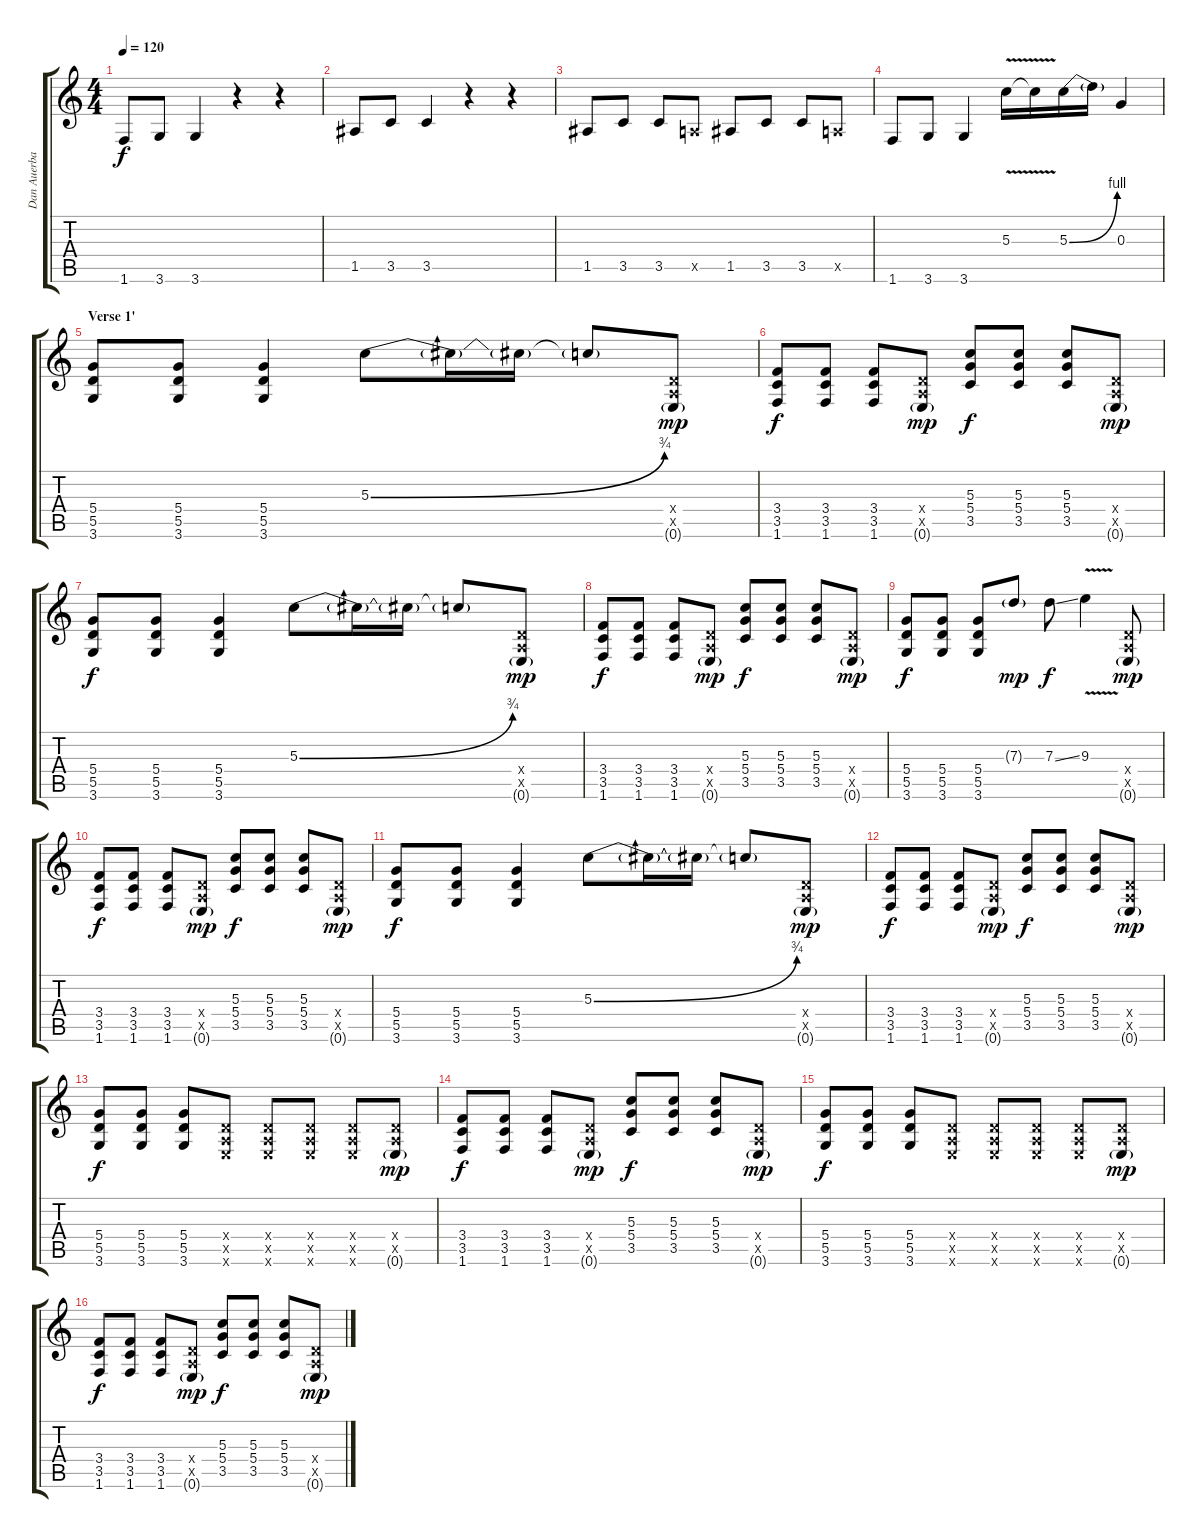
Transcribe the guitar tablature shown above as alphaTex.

\track ("Dan Auerbach (Guitar)" "Dan Auerba") {instrument overdrivenguitar}
\staff {score tabs}
\tuning (E4 B3 G3 D3 A2 E2) {hide}
\ts (4 4)
\tempo 120
\clef g2
\ks c
1.6.8{dy f} 3.6.8 3.6.4 r.4 r.4 |
1.5.8 3.5.8 3.5.4 r.4 r.4 |
1.5.8 3.5.8 3.5.8 0.5{x}.8 1.5.8 3.5.8 3.5.8 0.5{x}.8 |
1.6.8 3.6.8 3.6.4 5.3{v}.16 5.3{t}.16 5.3{be (bend 0 0 60 4)}.16 5.3{t}.16 0.3.4 |
\section ("" "Verse 1'")
(5.4 5.5 3.6).8{instrument overdrivenguitar} (5.4 5.5 3.6).8 (5.4 5.5 3.6).4 5.3{be (bend 0 0 60 3)}.8 5.3{t}.16 5.3{t}.16 5.3{t}.8 (0.4{x} 0.5{x} 0.6{g}).8{dy mp} |
(3.4 3.5 1.6).8{dy f} (3.4 3.5 1.6).8 (3.4 3.5 1.6).8 (0.4{x} 0.5{x} 0.6{g}).8{dy mp} (5.3 5.4 3.5).8{dy f} (5.3 5.4 3.5).8 (5.3 5.4 3.5).8 (0.4{x} 0.5{x} 0.6{g}).8{dy mp} |
(5.4 5.5 3.6).8{dy f} (5.4 5.5 3.6).8 (5.4 5.5 3.6).4 5.3{be (bend 0 0 60 3)}.8 5.3{t}.16 5.3{t}.16 5.3{t}.8 (0.4{x} 0.5{x} 0.6{g}).8{dy mp} |
(3.4 3.5 1.6).8{dy f} (3.4 3.5 1.6).8 (3.4 3.5 1.6).8 (0.4{x} 0.5{x} 0.6{g}).8{dy mp} (5.3 5.4 3.5).8{dy f} (5.3 5.4 3.5).8 (5.3 5.4 3.5).8 (0.4{x} 0.5{x} 0.6{g}).8{dy mp} |
(5.4 5.5 3.6).8{dy f} (5.4 5.5 3.6).8 (5.4 5.5 3.6).8 7.3{g}.8{dy mp} 7.3{ss}.8{dy f} 9.3{v}.4 (0.4{x} 0.5{x} 0.6{g}).8{dy mp} |
(3.4 3.5 1.6).8{dy f} (3.4 3.5 1.6).8 (3.4 3.5 1.6).8 (0.4{x} 0.5{x} 0.6{g}).8{dy mp} (5.3 5.4 3.5).8{dy f} (5.3 5.4 3.5).8 (5.3 5.4 3.5).8 (0.4{x} 0.5{x} 0.6{g}).8{dy mp} |
(5.4 5.5 3.6).8{dy f} (5.4 5.5 3.6).8 (5.4 5.5 3.6).4 5.3{be (bend 0 0 60 3)}.8 5.3{t}.16 5.3{t}.16 5.3{t}.8 (0.4{x} 0.5{x} 0.6{g}).8{dy mp} |
(3.4 3.5 1.6).8{dy f} (3.4 3.5 1.6).8 (3.4 3.5 1.6).8 (0.4{x} 0.5{x} 0.6{g}).8{dy mp} (5.3 5.4 3.5).8{dy f} (5.3 5.4 3.5).8 (5.3 5.4 3.5).8 (0.4{x} 0.5{x} 0.6{g}).8{dy mp} |
(5.4 5.5 3.6).8{dy f} (5.4 5.5 3.6).8 (5.4 5.5 3.6).8 (0.4{x} 0.5{x} 0.6{x}).8 (0.4{x} 0.5{x} 0.6{x}).8 (0.4{x} 0.5{x} 0.6{x}).8 (0.4{x} 0.5{x} 0.6{x}).8 (0.4{x} 0.5{x} 0.6{g}).8{dy mp} |
(3.4 3.5 1.6).8{dy f} (3.4 3.5 1.6).8 (3.4 3.5 1.6).8 (0.4{x} 0.5{x} 0.6{g}).8{dy mp} (5.3 5.4 3.5).8{dy f} (5.3 5.4 3.5).8 (5.3 5.4 3.5).8 (0.4{x} 0.5{x} 0.6{g}).8{dy mp} |
(5.4 5.5 3.6).8{dy f} (5.4 5.5 3.6).8 (5.4 5.5 3.6).8 (0.4{x} 0.5{x} 0.6{x}).8 (0.4{x} 0.5{x} 0.6{x}).8 (0.4{x} 0.5{x} 0.6{x}).8 (0.4{x} 0.5{x} 0.6{x}).8 (0.4{x} 0.5{x} 0.6{g}).8{dy mp} |
(3.4 3.5 1.6).8{dy f} (3.4 3.5 1.6).8 (3.4 3.5 1.6).8 (0.4{x} 0.5{x} 0.6{g}).8{dy mp} (5.3 5.4 3.5).8{dy f} (5.3 5.4 3.5).8 (5.3 5.4 3.5).8 (0.4{x} 0.5{x} 0.6{g}).8{dy mp}
